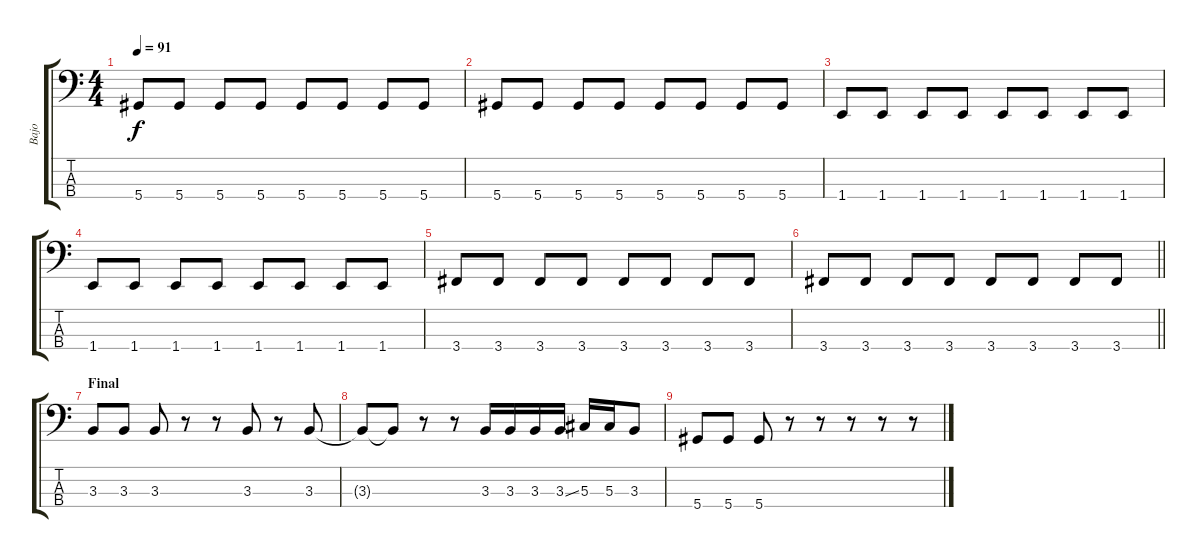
\track ("Bajo" "Bajo") {instrument electricbasspick}
\staff {score tabs}
\tuning (Gb2 Db2 Ab1 Eb1) {hide}
\ts (4 4)
\tempo 91
\clef f4
\ks c
5.4.8{dy f} 5.4.8 5.4.8 5.4.8 5.4.8 5.4.8 5.4.8 5.4.8 |
5.4.8 5.4.8 5.4.8 5.4.8 5.4.8 5.4.8 5.4.8 5.4.8 |
1.4.8 1.4.8 1.4.8 1.4.8 1.4.8 1.4.8 1.4.8 1.4.8 |
1.4.8 1.4.8 1.4.8 1.4.8 1.4.8 1.4.8 1.4.8 1.4.8 |
3.4.8 3.4.8 3.4.8 3.4.8 3.4.8 3.4.8 3.4.8 3.4.8 |
\barLineRight lightlight
3.4.8 3.4.8 3.4.8 3.4.8 3.4.8 3.4.8 3.4.8 3.4.8 |
\section ("" "Final")
3.3.8 3.3.8 3.3.8 r.8 r.8 3.3.8 r.8 3.3.8 |
3.3{t}.8 3.3{t}.8 r.8 r.8 3.3.16 3.3.16 3.3.16 3.3{ss}.16 5.3.16 5.3.16 3.3.8 |
5.4.8 5.4.8 5.4.8 r.8 r.8 r.8 r.8 r.8
